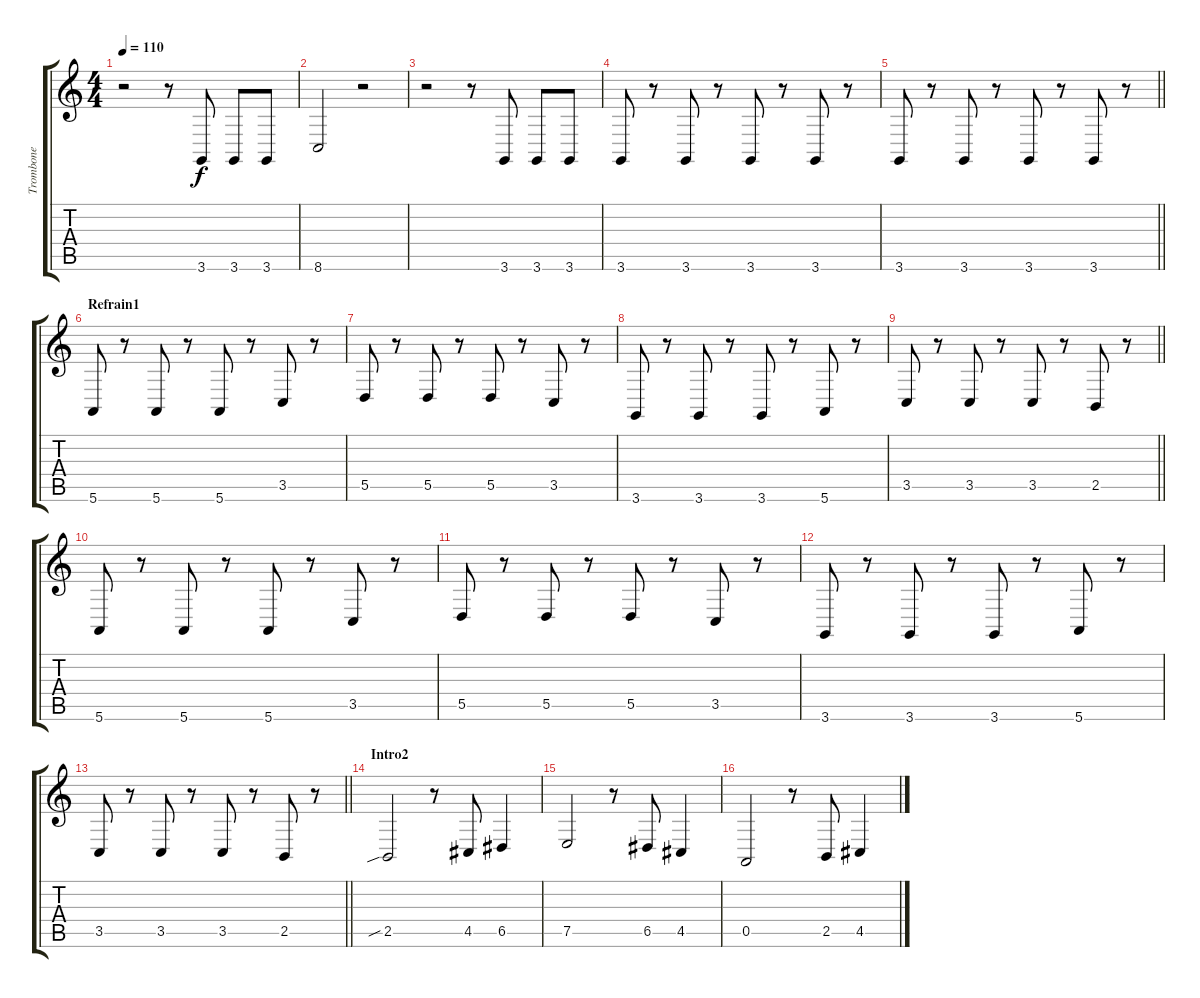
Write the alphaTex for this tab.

\track ("Trombone" "Trombone") {instrument trombone}
\staff {score tabs}
\tuning (E4 B3 G3 D3 A2 E2) {hide}
\ts (4 4)
\tempo 110
\clef g2
\ks c
r.2{dy f} r.8 3.6.8 3.6.8 3.6.8 |
8.6.2 r.2 |
r.2 r.8 3.6.8 3.6.8 3.6.8 |
3.6.8 r.8 3.6.8 r.8 3.6.8 r.8 3.6.8 r.8 |
\barLineRight lightlight
3.6.8 r.8 3.6.8 r.8 3.6.8 r.8 3.6.8 r.8 |
\section ("" "Refrain1")
5.6.8 r.8 5.6.8 r.8 5.6.8 r.8 3.5.8 r.8 |
5.5.8 r.8 5.5.8 r.8 5.5.8 r.8 3.5.8 r.8 |
3.6.8 r.8 3.6.8 r.8 3.6.8 r.8 5.6.8 r.8 |
\barLineRight lightlight
3.5.8 r.8 3.5.8 r.8 3.5.8 r.8 2.5.8 r.8 |
5.6.8 r.8 5.6.8 r.8 5.6.8 r.8 3.5.8 r.8 |
5.5.8 r.8 5.5.8 r.8 5.5.8 r.8 3.5.8 r.8 |
3.6.8 r.8 3.6.8 r.8 3.6.8 r.8 5.6.8 r.8 |
\barLineRight lightlight
3.5.8 r.8 3.5.8 r.8 3.5.8 r.8 2.5.8 r.8 |
\section ("" "Intro2")
2.5{sib}.2 r.8 4.5.8 6.5.4 |
7.5.2 r.8 6.5.8 4.5.4 |
0.5.2 r.8 2.5.8 4.5.4
